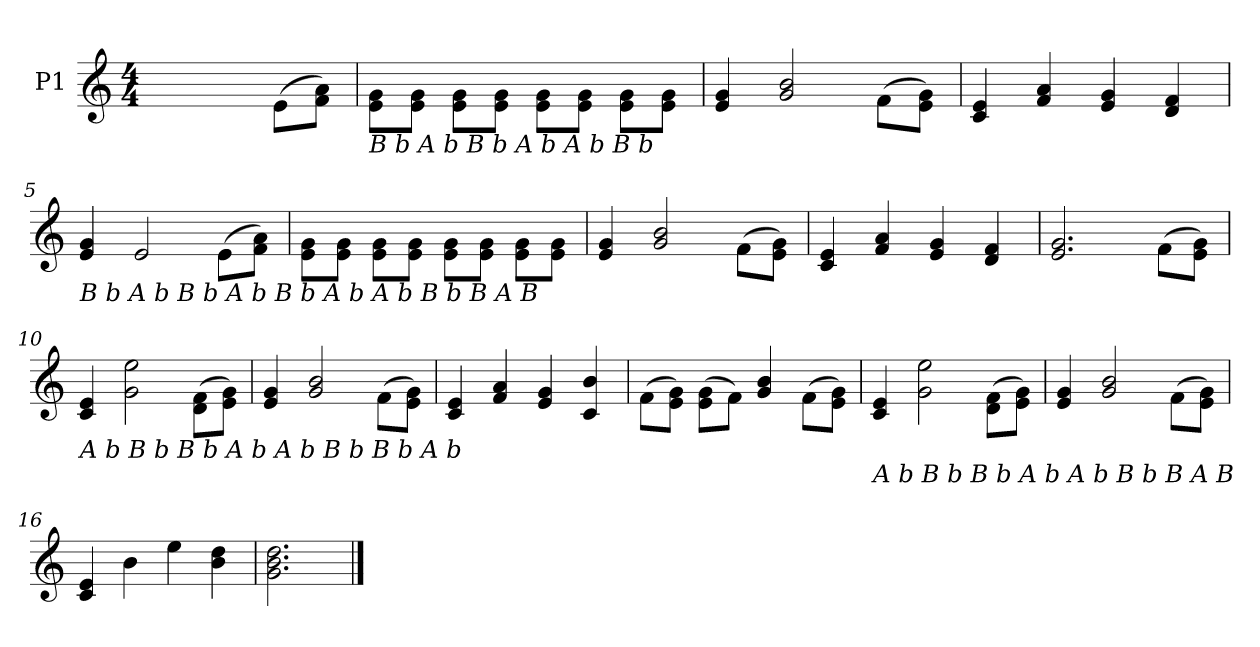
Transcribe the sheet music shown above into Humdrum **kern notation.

**kern
*part1
*staff1
*I"P1
!!LO:PB:g=z
*
*k[]
*C:
*M4/4
=1
2.ryy
(8ei\L
8fi\ 8ai\J)
=2
!LO:TX:b:i:t=B            b                  A             b           B         b     A    b            A       b       B      b
8ei\ 8gi\L
8ei\ 8gi\J
8ei\ 8gi\L
8ei\ 8gi\J
8ei\ 8gi\L
8ei\ 8gi\J
8ei\ 8gi\L
8ei\ 8gi\J
=3
4ei/ 4gi
2gi/ 2bi
(8fi\L
8ei\ 8gi\J)
=4
4ci/ 4ei
4fi/ 4ai
4ei/ 4gi
4di/ 4fi
!!LO:LB:g=z
=5
!LO:TX:b:i:t=B     b    A     b          B         b        A         b           B      b    A    b           A     b      B     b        B  A    B
4ei/ 4gi
2ei/
(8ei\L
8fi\ 8ai\J)
=6
8ei\ 8gi\L
8ei\ 8gi\J
8ei\ 8gi\L
8ei\ 8gi\J
8ei\ 8gi\L
8ei\ 8gi\J
8ei\ 8gi\L
8ei\ 8gi\J
=7
4ei/ 4gi
2gi/ 2bi
(8fi\L
8ei\ 8gi\J)
=8
4ci/ 4ei
4fi/ 4ai
4ei/ 4gi
4di/ 4fi
=9
2.ei/ 2.gi
(8fi\L
8ei\ 8gi\J)
!!LO:LB:g=z
=10
!LO:TX:b:i:t=A       b      B      b             B       b     A      b              A       b        B       b          B           b          A       b
4ci/ 4ei
2gi\ 2eei
(8di\ 8fi\L
8ei\ 8gi\J)
=11
4ei/ 4gi
2gi/ 2bi
(8fi\L
8ei\ 8gi\J)
=12
4ci/ 4ei
4fi/ 4ai
4ei/ 4gi
4ci/ 4bi
=13
(8fi\L
8ei\ 8gi\J)
(8ei\ 8gi\L
8fi\J)
4gi/ 4bi
(8fi\L
8ei\ 8gi\J)
!!LO:LB:g=z
=14
!LO:TX:b:i:t=A       b       B       b                B        b       A       b               A       b          B        b           B    A    B
4ci/ 4ei
2gi\ 2eei
(8di\ 8fi\L
8ei\ 8gi\J)
=15
4ei/ 4gi
2gi/ 2bi
(8fi\L
8ei\ 8gi\J)
=16
4ci/ 4ei
4bi\
4eei\
4bi\ 4ddi
=17
2.gi\ 2.bi 2.ddi
==
*-
